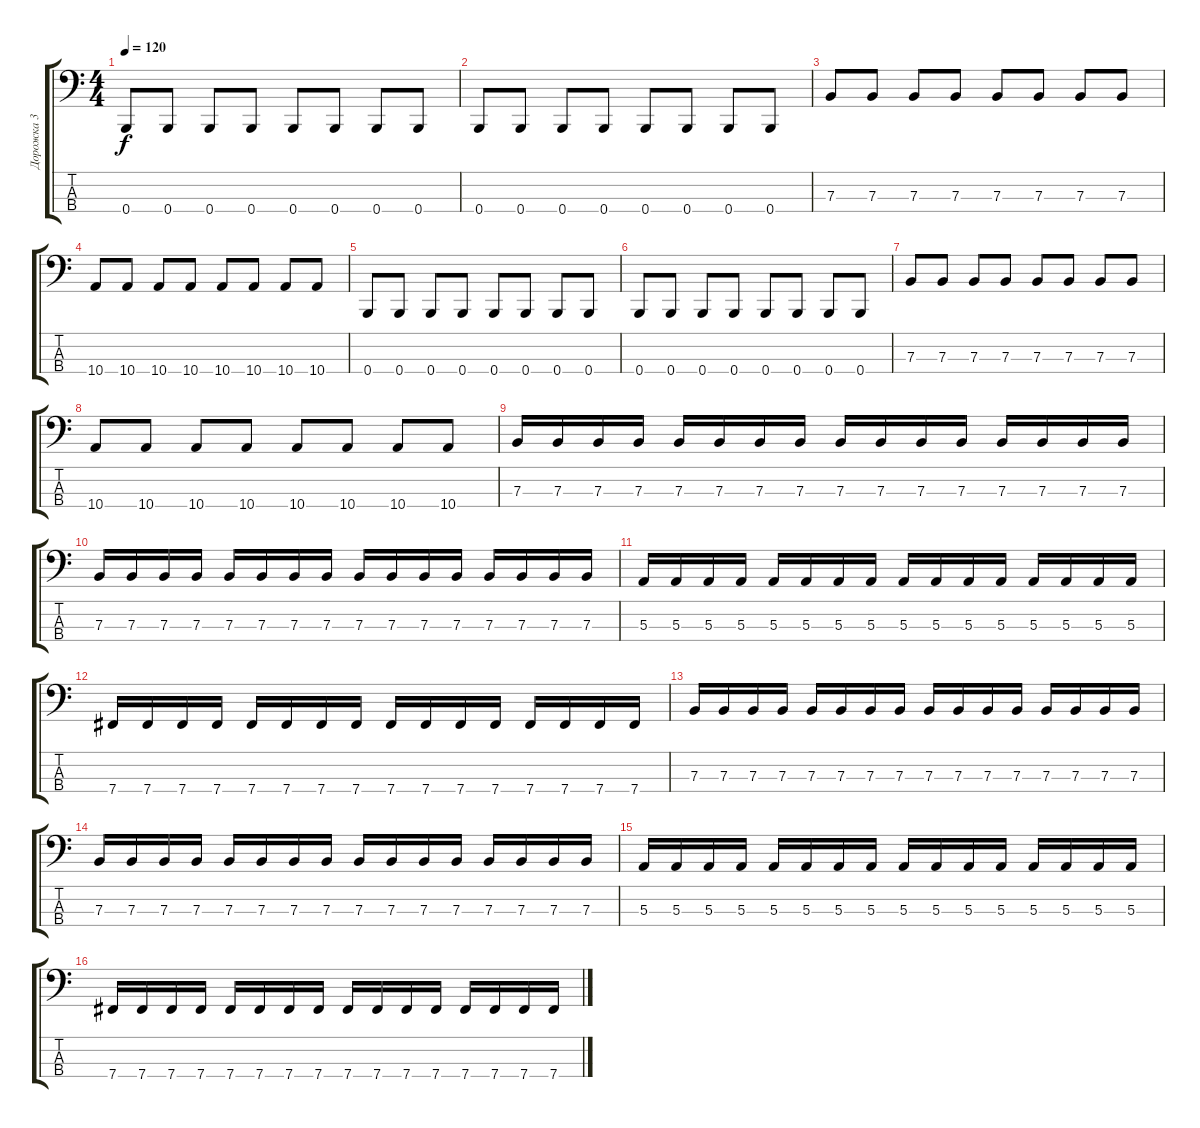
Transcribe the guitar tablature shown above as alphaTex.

\track ("Дорожка 3" "Дорожка 3") {instrument electricbassfinger}
\staff {score tabs}
\tuning (D2 A1 E1 B0) {hide}
\ts (4 4)
\tempo 120
\clef f4
\ks c
0.4.8{dy f} 0.4.8 0.4.8 0.4.8 0.4.8 0.4.8 0.4.8 0.4.8 |
0.4.8 0.4.8 0.4.8 0.4.8 0.4.8 0.4.8 0.4.8 0.4.8 |
7.3.8 7.3.8 7.3.8 7.3.8 7.3.8 7.3.8 7.3.8 7.3.8 |
10.4.8 10.4.8 10.4.8 10.4.8 10.4.8 10.4.8 10.4.8 10.4.8 |
0.4.8 0.4.8 0.4.8 0.4.8 0.4.8 0.4.8 0.4.8 0.4.8 |
0.4.8 0.4.8 0.4.8 0.4.8 0.4.8 0.4.8 0.4.8 0.4.8 |
7.3.8 7.3.8 7.3.8 7.3.8 7.3.8 7.3.8 7.3.8 7.3.8 |
10.4.8 10.4.8 10.4.8 10.4.8 10.4.8 10.4.8 10.4.8 10.4.8 |
7.3.16 7.3.16 7.3.16 7.3.16 7.3.16 7.3.16 7.3.16 7.3.16 7.3.16 7.3.16 7.3.16 7.3.16 7.3.16 7.3.16 7.3.16 7.3.16 |
7.3.16 7.3.16 7.3.16 7.3.16 7.3.16 7.3.16 7.3.16 7.3.16 7.3.16 7.3.16 7.3.16 7.3.16 7.3.16 7.3.16 7.3.16 7.3.16 |
5.3.16 5.3.16 5.3.16 5.3.16 5.3.16 5.3.16 5.3.16 5.3.16 5.3.16 5.3.16 5.3.16 5.3.16 5.3.16 5.3.16 5.3.16 5.3.16 |
7.4.16 7.4.16 7.4.16 7.4.16 7.4.16 7.4.16 7.4.16 7.4.16 7.4.16 7.4.16 7.4.16 7.4.16 7.4.16 7.4.16 7.4.16 7.4.16 |
7.3.16 7.3.16 7.3.16 7.3.16 7.3.16 7.3.16 7.3.16 7.3.16 7.3.16 7.3.16 7.3.16 7.3.16 7.3.16 7.3.16 7.3.16 7.3.16 |
7.3.16 7.3.16 7.3.16 7.3.16 7.3.16 7.3.16 7.3.16 7.3.16 7.3.16 7.3.16 7.3.16 7.3.16 7.3.16 7.3.16 7.3.16 7.3.16 |
5.3.16 5.3.16 5.3.16 5.3.16 5.3.16 5.3.16 5.3.16 5.3.16 5.3.16 5.3.16 5.3.16 5.3.16 5.3.16 5.3.16 5.3.16 5.3.16 |
7.4.16 7.4.16 7.4.16 7.4.16 7.4.16 7.4.16 7.4.16 7.4.16 7.4.16 7.4.16 7.4.16 7.4.16 7.4.16 7.4.16 7.4.16 7.4.16
